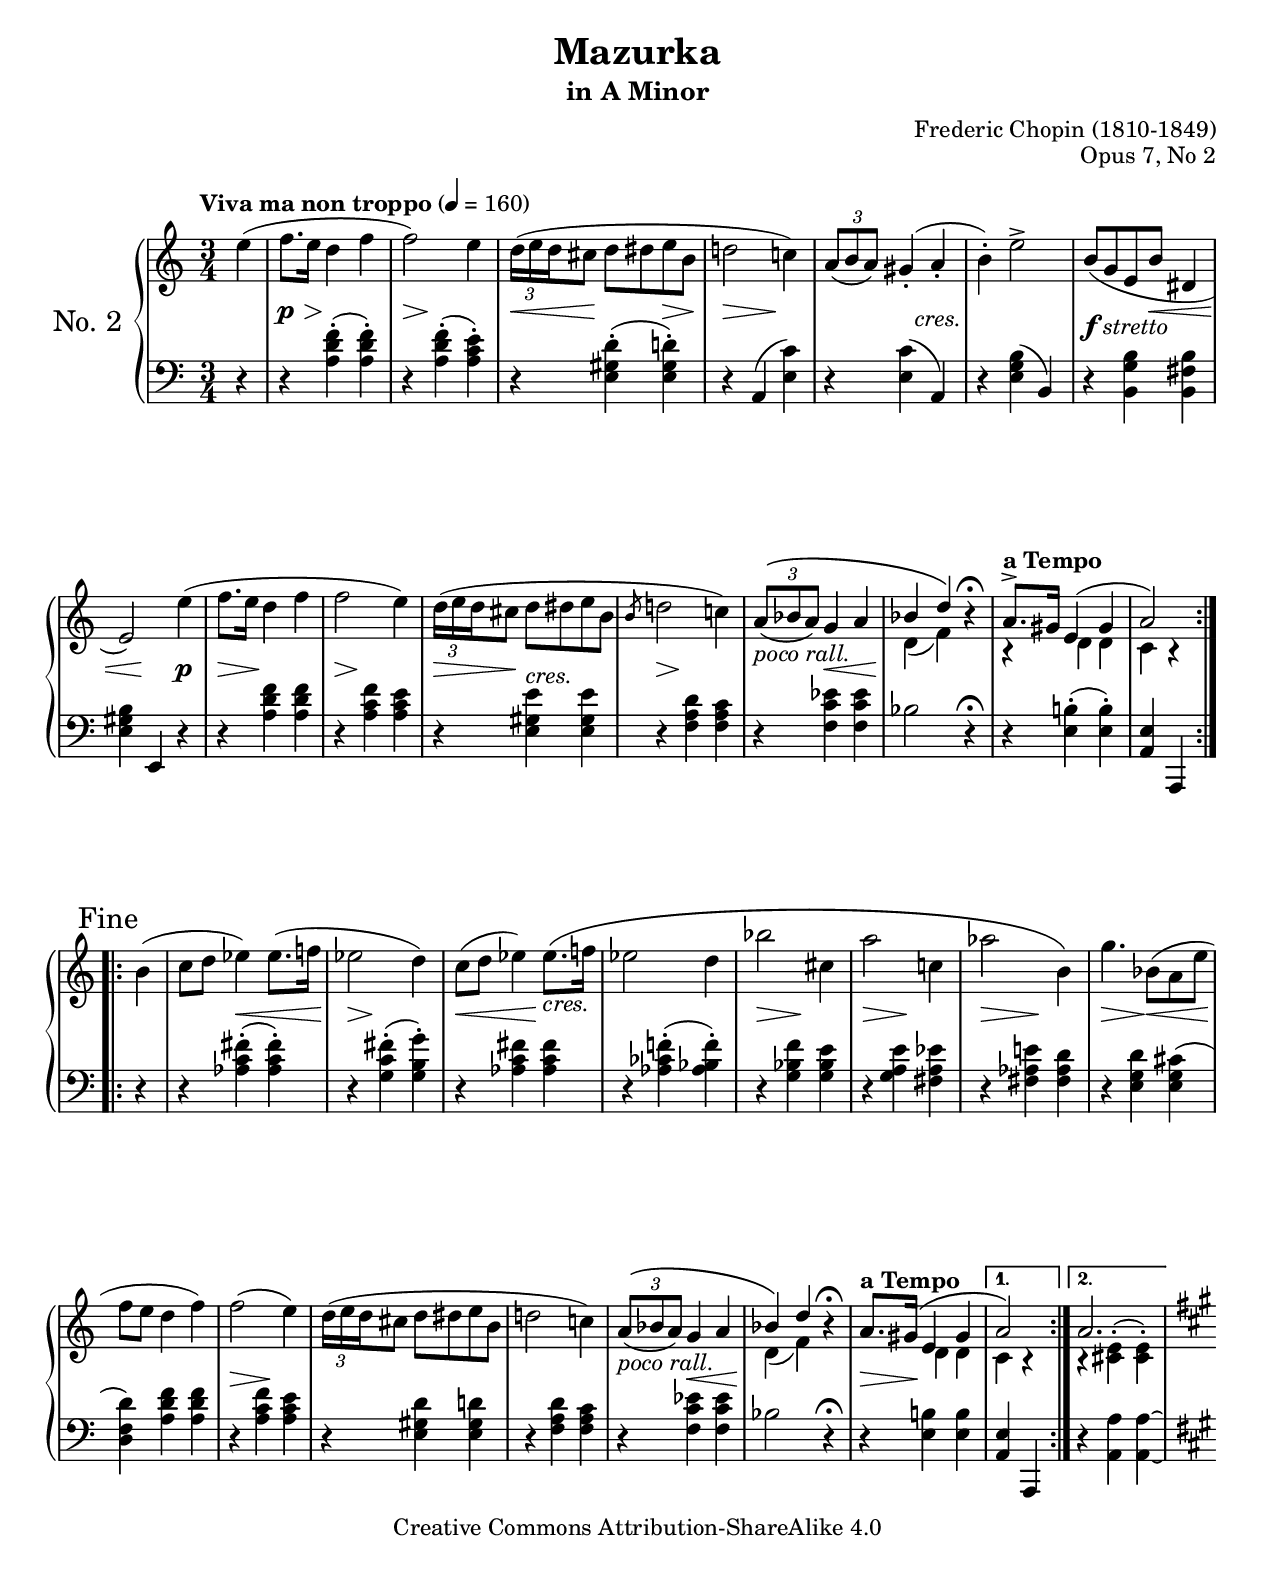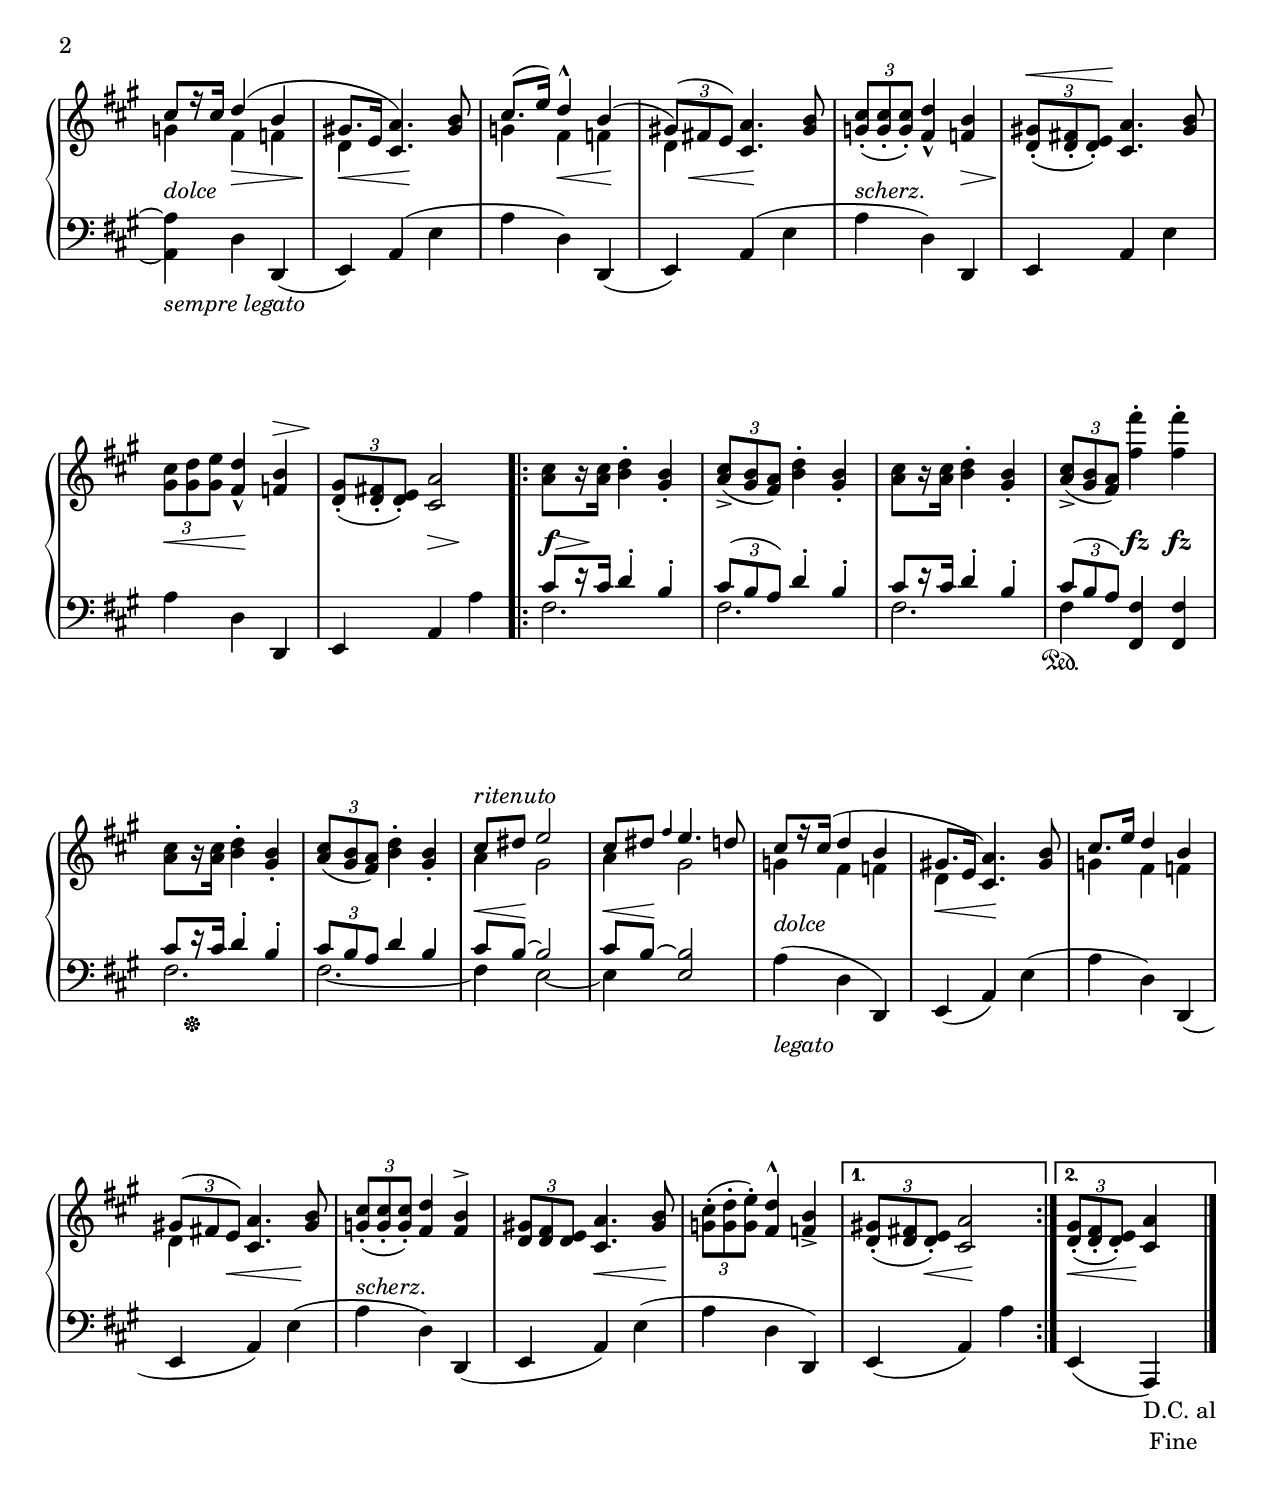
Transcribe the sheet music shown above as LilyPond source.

%...+....1....+....2....+....3....+....4....+....5....+....6....+....7....+....

\version "2.20.0"
\language "english"

\header {
  title = "Mazurka"
  subtitle = "in A Minor"
  composer = "Frederic Chopin (1810-1849)"
  opus = "Opus 7, No 2"
  date = "1830 – 1832"
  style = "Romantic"
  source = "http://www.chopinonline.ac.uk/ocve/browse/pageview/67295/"
  
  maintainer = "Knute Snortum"
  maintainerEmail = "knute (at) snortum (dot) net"
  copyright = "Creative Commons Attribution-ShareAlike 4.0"
  
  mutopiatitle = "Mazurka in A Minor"
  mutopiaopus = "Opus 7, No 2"
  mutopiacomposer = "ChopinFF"
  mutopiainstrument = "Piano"
}

sd = \sustainOn 
su = \sustainOff

slurPositionA = \once \override Slur.positions = #'(0 . 0)
slurPositionB = \once \override PhrasingSlur.positions = #'(5 . 3)
slurPositionC = \once \override PhrasingSlur.positions = #'(5 . 3)
slurPositionD = \once \override Slur.positions = #'(4 . 5)
slurPositionE = \once \override Slur.positions = #'(0 . 0)

slurShapeA = \shape #'((0 . 0) (0 . 0) (0.5 . 0.5) (0 . 0)) PhrasingSlur

% () may be used as a shorthand for ((0 . 0) (0 . 0) (0 . 0) (0 . 0))
% if any of the segments does not need to be changed

%slurShapeA = \shape #'((0 . 0) (0 . 0) (0 . 0) (0 . 0)) \etc
%slurShapeA = \shape #'((0 . 0) (0 . 0) (0 . 0) (0 . 0)) Slur
%{slurShapeA = \shape #'(
             (( 0 . 0) (0 . 0) (0 . 0) (0 . 0))
             ((0 . 0) (0 . 0) (0 . 0) (0 . 0))
           ) Slur %}

global = {
  \key a \minor
  \time 3/4
  \accidentalStyle piano
  \override Slur.details.accidental-collision = #1000
  \override Staff.RestCollision.minimum-distance = #0.4
}

rightHand = \relative c'' {
  \global
  \clef treble
  \tempo "Viva ma non troppo" 4 = 160
  \omit TupletBracket
  
  \repeat volta 2 {
    \partial 4 e4(
    f8. e16 d4 f |
    f2) e4 |
    \tuplet 3/2 { d16( e d } cs8 d ds e b |
    d2 c4) |
    \tuplet 3/2 { a8( b a) } gs4-.( a-. |
    b4-.) e2-> |
    \slurPositionA b8( g e b' ds,4 |
    e2) e'4( |
    
    %\barNumberCheck 9
    f8. e16 d4 f |
    f2 e4) |
    \tuplet 3/2 { d16( e d } cs8 d ds e b |
    \slashedGrace { b8 } d2 c4) |
    \context Voice = "1" { \tuplet 3/2 { \slurPositionB a8(^\( bf a) } g4 a } |
    << { bf4 d\) } \\ { d,4( f) } >> r4\fermata |
    \tag midi { \tempo "a Tempo" 4 = 160 }
    \tag layout { \tempo "a Tempo"}
      <<
        { a8.-> gs16 e4( gs | a2) \mark "Fine" } |
        \\
        { r4 d, d | c r } |
      >> 
  }
  
  \repeat volta 2 {
    b'4( |
    
    %\barNumberCheck 17
    c8 d ef4) ef8.( f16 |
    ef2 d4) |
    c8( d ef4) \slurShapeA ef8.\( f16 |
    ef2 d4 |
    bf'2 cs,4 |
    a'2 c,4 |
    af'2 b,4\) |
    g'4. bf,8( a e' |
    
    %\barNumberCheck 25
    f8 e d4 f) |
    f2( e4) |
    \tuplet 3/2 { d16( e d } cs8 d ds e b |
    d2 c4) |
    \context Voice = "1" { \tuplet 3/2 { \slurPositionC a8(^\( bf a) } g4 a } |
    << { bf4\) d } \\ { d,4( f) } >> r4\fermata |
    \tag midi { \tempo "a Tempo" 4 = 160 }
    \tag layout { \tempo "a Tempo"}
    \context Voice = "1" { a8. gs16^\( } << { e4 gs } \\ { d4 d } >> |
  } 
  \alternative {
    { << { a'2\) } \\ { c,4 r } >> } 
    { << { a'2. } \\ { r4 <cs, e>^.^( q^.^) } >> } 
  } 

  \key a \major
  \pageBreak
  %\barNumberCheck 33
  << 
    { cs'8[ r16 cs] d4( b } 
    \\
    { g4 * 1/2 s fs4 f } 
  >> 
  <<
    { gs8. e16 <cs a'>4.) <gs' b>8 }
    \\
    { d4 s2 } 
  >> 
  <<
    { cs'8.( e16) d4-^ b( }
    \\
    { g4 fs f }
  >>
  << { \tuplet 3/2 { gs8)( fs e) } } \\ { d4 } >> <cs a'>4. <gs' b>8 
  \tuplet 3/2 { <g cs>8-.( q-. q-.) } <fs d'>4_^ <f b> 
  \tuplet 3/2 { <d gs>8^\<-.( <d fs>-. <d e>\!-.) } <cs a'>4. <gs' b>8
  \tuplet 3/2 { <gs cs>8 <gs d'> <gs e'> } <fs d'>4-^ <f b>4^\> <>\!
  \tuplet 3/2 { <d gs>8-.( <d fs>-. <d e>-.) } <cs a'>2 
  \bar ".|:"
  
  %\barNumberCheck 41
  \repeat volta 2 {
    <a' cs>8[ r16 <a cs>] <b d>4-. <gs b>-.
    \tuplet 3/2 { <a cs>8->( <gs b> <fs a>) } <b d>4-. <gs b>-.
    <a cs>8[ r16 <a cs>] <b d>4-. <gs b>-.
    \tuplet 3/2 { <a cs>8->( <gs b> <fs a>) } <fs' fs'>4-. q-.
    <a, cs>8[ r16 <a cs>] <b d>4-. <gs b>-.
    \tuplet 3/2 { <a cs>8( <gs b> <fs a>) } <b d>4-. <gs b>-.
    << { cs8^\markup { \italic "ritenuto" } ds e2 } \\ { a,4 gs2 } >>
    << { cs8 ds \grace { fs4 } e4. d8 } \\ { a4 gs2 } >>
    
    %\barNumberCheck 49
    << { cs8[ r16 cs]( d4 b } \\ { g4*1/2 s fs4 f } >>
    << { gs8. e16 <cs a')>4. <gs' b>8 } \\ { d4 s2 } >>
    << { cs'8. e16 d4 b } \\ { g4 fs f } >>
    << { \tuplet 3/2 { gs8( fs e) } <cs a'>4. <gs' b>8 } \\ { d4 s2 } >>
    \tuplet 3/2 { <g cs>8-.( q-. q-.) } <fs d'>4 <fs b>^>
    \tuplet 3/2 { <d gs>8 <d fs> <d e> } <cs a'>4. <gs' b>8
    \tuplet 3/2 { <g cs>8-.( <g d'>-. <g e'>-.) } <fs d'>4^^ <f b>->
  }
  \alternative {
    { \tuplet 3/2 { <d gs>8-.( <d fs> <d e>-.) } <cs a'>2 } 
    { \tuplet 3/2 { <d gs>8-.( <d fs>-. <d e>-.) } <cs a'>4 }
  }
  \bar "|."
}

leftHand = \relative c' {
  \global
  \clef bass
  \override Beam.auto-knee-gap = 4
  
  \repeat volta 2 { 
    \partial 4 { r4 }
    r4 <a d f>-.( q-.) |
    r4 <a d f>-.( <a c e>-.) |
    r4 <e gs d'>-.( q-.) |
    r4 a,( <e' c'>) |
    r4 <e c'>( a,) |
    r4 <e' g b>( b) |
    r4 <b g' b> <b fs' b> |
    <e gs b>4 e, r |
    
    %\barNumberCheck 9
    r4 <a' d f> q |
    r4 <a c f> <a c e> |
    r4 <e gs e'> q |
    r4 <f a d> <f a c> |
    r4 <f c' ef> q |
    bf2 r4\fermata |
    r4 <e, b'>-.( q-.) |
    <a, e'>4 a,
  } 
  
  \repeat volta 2 {
    r4 |
      
    %\barNumberCheck 17
    r4 <af'' c fs>-.( q-.) |
    r4 <g c fs>-.( <g b g'>-.) |
    r4 <af c fs> q |
    r4 <af cf f>-.( <af bf f'>-.) |
    r4 <g bf f'> <g bf e> |
    r4 <g a e'> <fs a ef'> |
    r4 <fs af e'> <fs af d> |
    r4 <e g d'> <e g cs>( |
    
    %\barNumberCheck 25
    <d f d'>) <a' d f> q |
    r4 <a c f> <a c e> |
    r4 <e gs  d'> q |
    r4 <f a d> <f a c> |
    r4 <f c' ef> q |
    bf2 r4\fermata |
    r4 <e, b'> q |
  }
  \alternative {
    { <a, e'>4 a,4 }
    { r4 <a' a'> <a a'>~ }
  }
  
  \key a \major
  
  %\barNumberCheck 33
  <a a'>4 d d,(
  e4) a( e' 
  a4 d,) d,(
  e4) a( e'
  a4 d,) d,
  e4 a e'
  a4 d, d,
  e4 a a'
  
  %\barNumberCheck 41
  \repeat volta 2 {
    << { cs8[ r16 cs] d4-. b-. } \\ { fs2. } >>
    << { \tuplet 3/2 { cs'8( b a) } d4-. b-. } \\ { fs2. } >>
    << { cs'8[ r16 cs] d4-. b-. } \\ { fs2. } >>
    << { \tuplet 3/2 { cs'8( b a) } <fs, fs'>4 q } \\ { fs'4 s s} >>
    << { cs'8[ r16 cs] d4-. b-. } \\ { fs2. } >>
    << { \tuplet 3/2 { cs'8 b a } d4 b } \\ { fs2.~ } >>
    << { cs'8 b~ b2 } \\ { fs4 e2~ } >>
    << { cs'8[ b~] <e, b'>2 } \\ { e4 s2 } >> 
    
    %\barNumberCheck 49
    \slurPositionE a4( d, d,)
    e4( a) e'(
    a4 d,) d,(
    e4 a) e'(
    a4 d,) d,(
    e4 a) e'( 
    a4 d, d,)
  }
  \alternative {
    { e4( a) a' } 
    { e,4( a,)-\markup { \column { "D.C. al" " Fine" } } }
  }
}

pedal = {
  \repeat volta 2 {
    \partial 4 { s4 }
    s2. * 8 |
    
    %\barNumberCheck 9
    s2. * 7 |
    s2
  }
  
  \repeat volta 2 {
    s4 |
    
    %\barNumberCheck 17
    s2. * 8 |
    
    %\barNumberCheck 25
    s2. * 7 |
  }
  \alternative {
    { s2 }
    { s2. }
  }
  
  %\barNumberCheck 33
  s4_"sempre legato" s2 
  s2. * 7
  
  %\barNumberCheck 41
  \repeat volta 2 {
    s2. * 3
    s2.\sd
    s8 s\su s2
    s2. * 3
    
    %\barNumberCheck 49
    s2.-"legato"
    s2. * 6
  }
  \alternative {
    { s2. }
    { s2 }
  }
}

dynamics = {
  \repeat volta 2 {
    \partial 4 s4
    s8.\p\> s16\! s2 |
    s8.\> s16\! s2 |
    s8.\< s16\! s4 s8.\> s16\! |
    s4\> s8. s16\! s4 |
    s4 s8 s-"cres." s4 |
    s2. |
    s4.-\markup { \dynamic f stretto } s8\< s4 |
    s8. s16\! s4 s\p |
    
    %\barNumberCheck 9
    s8.\> s16\! s2 |
    s8.\> s16\! s2 |
    s8.\> s16\! s2-"cres." |
    s8.\> s16\! s2 |
    s4^"poco rall." s\< s8. s16\! |
    s2. * 2 |
    s2
  }
  
  \repeat volta 2 {
    s4 |
    
    %\barNumberCheck 15
    s4 s\< s8. s16\! |
    s8.\> s16\! s2 |
    s4\< s8. s16\! s4^"cres." |
    s2. |
    \repeat unfold 3 { s8\> s s4\! s } |
    s4\> s8\! s4\< s8\! |
    
    %%\barNumberCheck 25
    s2. |
    s4.\> s16\! s s4 |
    s2. * 2 |
    s4^"poco rall." s4\< s8. s16\! |
    s2. |
    s8.\> s16\! s2 |
  }
  \alternative {
    { s2 }
    { s2. }
  }
  
  %\barNumberCheck 33
  s4-"dolce" s\> s 
  s4.\< s8\! s4
  s4 s\< s\!
  s16 s16\< s8 s2\!
  s2-"scherz." s8\> s16. s32\!
  s2.
  s4\< s\! s
  s4 s8.\> s16\! s4
  
  %\barNumberCheck 41
  \repeat volta 2 {
    s16\f s\> s8\!  s4 s
    s2. * 2
    s4 s\fz s\fz
    s2. * 2
    s8\< s\! s2
    s8\< s\! s2
    
    %\barNumberCheck 49
    s2.-"dolce"
    s4\< s4.\! s8
    s2.
    \tuplet 3/2 { s8 s s\< } s4 s\!
    s2.-"scherz."
    s4 s4.\< s8\!
    s2.
  }
  \alternative {
    { \tuplet 3/2 { s8 s s\< } s2\! }
    { \tuplet 3/2 { s8\< s s\! } s4 }
  }
}

%#(set-global-staff-size 18) % default 20

% ly:expect-warning only works to supress once.  This function allows
% you to specify the number of times a warning appears.
#(define ly:expect-warning-times (lambda args
   (for-each (lambda _ (apply ly:expect-warning (cdr args)))
             (iota (car args)))))

%#(ly:expect-warning-times 69 "omitting tuplet bracket")
%#(ly:expect-warning-times 3 "stealing the entirety")

\paper {
  ragged-right = ##f % set to false after editing 
  ragged-last-bottom = ##t % set to false after editing 
                           % In this piece it looks better to leave it true

  markup-system-spacing = 
    #'((basic-distance . 2)
       (padding . 1)) % defaults: 1, 0.5
    
  system-system-spacing =
    #'((basic-distance . 12) 
       (minimum-distance . 8)
       (padding . 3)
       (stretchability . 60)) % defaults: 12, 8, 1, 60
      
  last-bottom-spacing = 
    #'((basic-distance . 2)
       (minimum-distance . 1)
       (padding . 2)
       (stretchability . 30)) % defaults 1, 0, 1, 30
    
  #(set-paper-size "letter") % for testing only
  
  % These settings are scaled to paper-size
  top-margin = 12\mm % default 5
  bottom-margin = 12\mm % default 6
  left-margin = 10\mm % default 10
  right-margin = 10\mm % default 10
}


% Typeset only
\score {
  \keepWithTag layout
  \new PianoStaff \with { instrumentName = \markup \huge "No. 2" } 
  <<
    \new Staff = "upper" \rightHand
    \new Dynamics = "dynamics" \dynamics
    \new Staff = "lower" \leftHand
    \new Dynamics = "pedal" \pedal 
  >>
  \layout {
    \context {
      \Score
      \omit BarNumber % Uncomment after editing
    }
    \context {
     \Staff
     \override RestCollision.minimum-distance = #0.4
     }
  }
}

\include "articulate.ly"

% Midi only
\score {
  \keepWithTag midi
  \articulate {
    <<
      \new Staff = "upper" << \rightHand \pedal \dynamics >>
      \new Staff = "lower" << \leftHand \pedal \dynamics >>
    >>
  }
  \midi {
    \context {
      \Staff
      \consists "Dynamic_performer"
    }
    \context {
     \Voice
     \remove "Dynamic_performer"
    }    
  }
}
